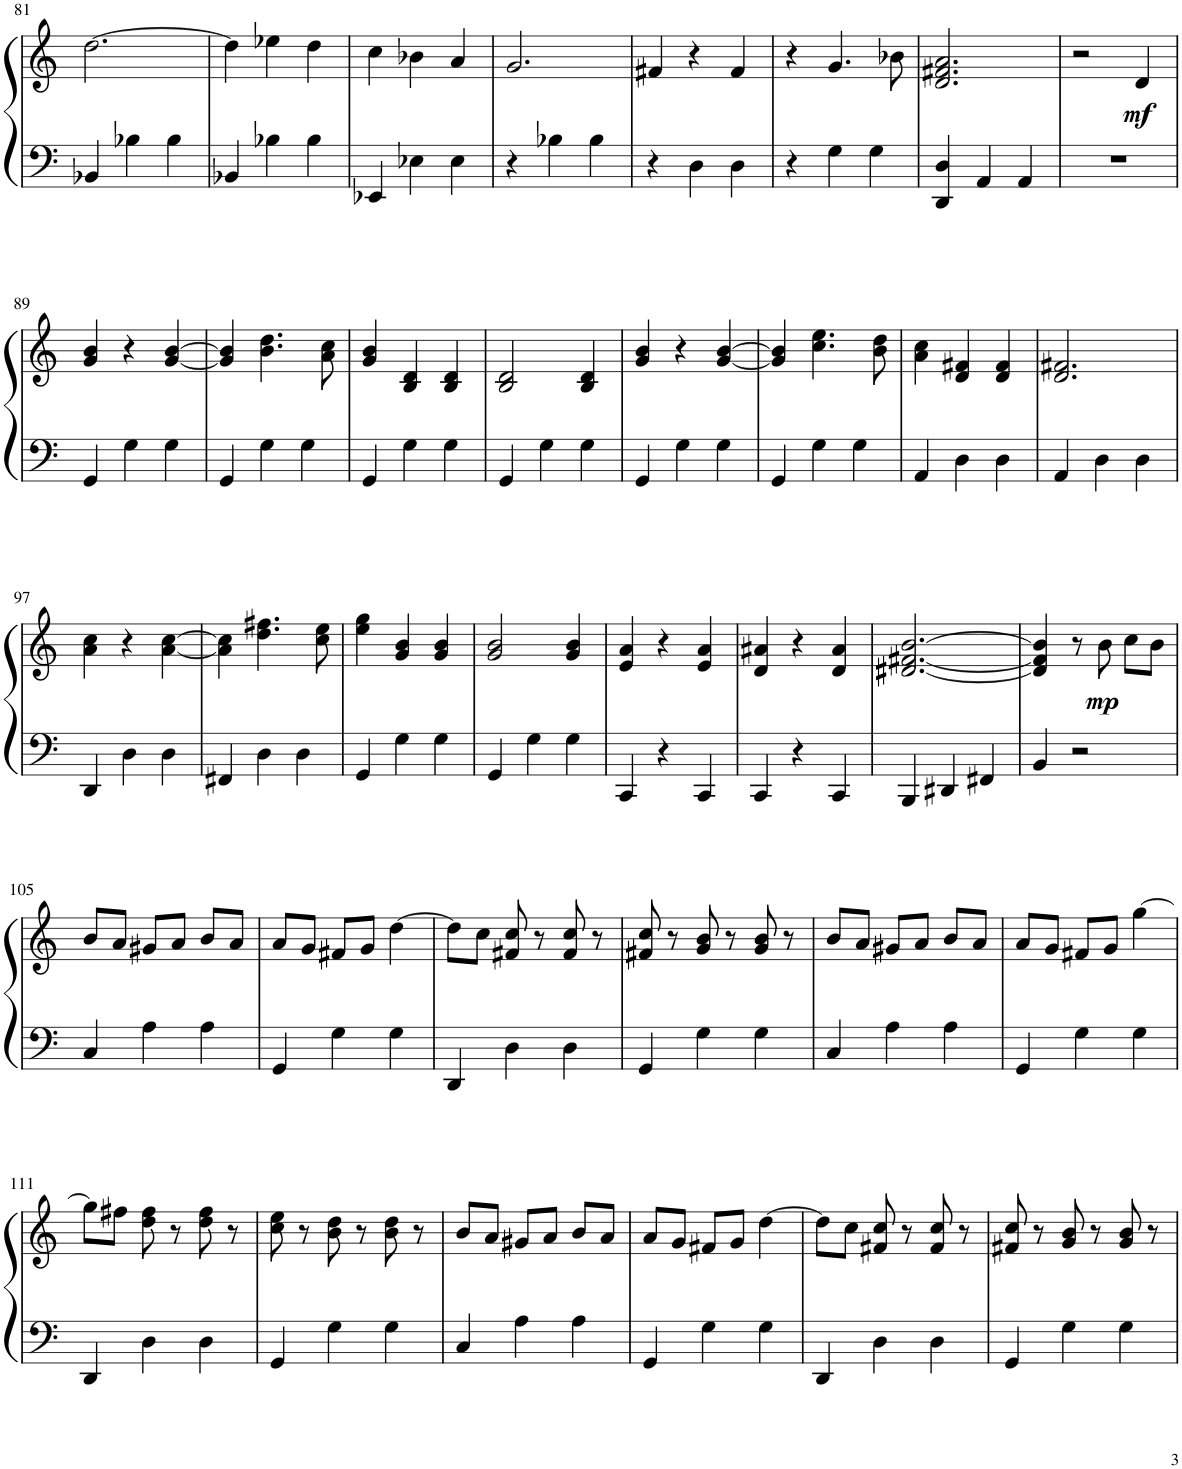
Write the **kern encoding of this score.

**kern	**kern	**dynam
*part1	*part1	*part1
*staff2	*staff1	*staff1/2
*I"Piano	*	*
*I'Pno.	*	*
!!LO:PB:g=z
*clefF4	*clefG2	*
*k[]	*k[]	*
*M3/4	*M3/4	*
=81	=81	=81
4BB-X/	[2.dd\	.
4B-X\	.	.
4B-\	.	.
=82	=82	=82
4BB-X/	4dd\]	.
4B-X\	4ee-X\	.
4B-\	4dd\	.
=83	=83	=83
4EE-X/	4cc\	.
4E-X\	4b-X\	.
4E-\	4a/	.
=84	=84	=84
4r	2.g/	.
4B-X\	.	.
4B-\	.	.
=85	=85	=85
4r	4f#X/	.
4D\	4r	.
4D\	4f#/	.
=86	=86	=86
4r	4r	.
4G\	4.g/	.
4G\	.	.
.	8b-X\	.
=87	=87	=87
4DD/ 4D/	2.d/ 2.f#X/ 2.a/	.
4AA/	.	.
4AA/	.	.
=88	=88	=88
2.r	2r	.
!	!	!LO:DY:b
.	4d/	mf
!!LO:LB:g=z
=89	=89	=89
4GG/	4g/ 4b/	.
4G\	4r	.
4G\	[4g/ [4b/	.
=90	=90	=90
4GG/	4g/] 4b/]	.
4G\	4.b\ 4.dd\	.
4G\	.	.
.	8a\ 8cc\	.
=91	=91	=91
4GG/	4g/ 4b/	.
4G\	4B/ 4d/	.
4G\	4B/ 4d/	.
=92	=92	=92
4GG/	2B/ 2d/	.
4G\	.	.
4G\	4B/ 4d/	.
=93	=93	=93
4GG/	4g/ 4b/	.
4G\	4r	.
4G\	[4g/ [4b/	.
=94	=94	=94
4GG/	4g/] 4b/]	.
4G\	4.cc\ 4.ee\	.
4G\	.	.
.	8b\ 8dd\	.
=95	=95	=95
4AA/	4a\ 4cc\	.
4D\	4d/ 4f#X/	.
4D\	4d/ 4f#/	.
=96	=96	=96
4AA/	2.d/ 2.f#X/	.
4D\	.	.
4D\	.	.
!!LO:LB:g=z
=97	=97	=97
4DD/	4a\ 4cc\	.
4D\	4r	.
4D\	[4a\ [4cc\	.
=98	=98	=98
4FF#X/	4a\] 4cc\]	.
4D\	4.dd\ 4.ff#X\	.
4D\	.	.
.	8cc\ 8ee\	.
=99	=99	=99
4GG/	4ee\ 4gg\	.
4G\	4g/ 4b/	.
4G\	4g/ 4b/	.
=100	=100	=100
4GG/	2g/ 2b/	.
4G\	.	.
4G\	4g/ 4b/	.
=101	=101	=101
4CC/	4e/ 4a/	.
4r	4r	.
4CC/	4e/ 4a/	.
=102	=102	=102
4CC/	4d/ 4a#X/	.
4r	4r	.
4CC/	4d/ 4a#/	.
=103	=103	=103
4BBB/	[2.d#X/ [2.f#X/ [2.b/	.
4DD#X/	.	.
4FF#X/	.	.
=104	=104	=104
4BB/	4d#/] 4f#/] 4b/]	.
2r	8r	.
!	!	!LO:DY:b
.	8b\	mp
.	8cc\L	.
.	8b\J	.
!!LO:LB:g=z
=105	=105	=105
4C/	8b/L	.
.	8a/J	.
4A\	8g#X/L	.
.	8a/J	.
4A\	8b/L	.
.	8a/J	.
=106	=106	=106
4GG/	8a/L	.
.	8g/J	.
4G\	8f#X/L	.
.	8g/J	.
4G\	[4dd\	.
=107	=107	=107
4DD/	8dd\L]	.
.	8cc\J	.
4D\	8f#X/ 8cc/	.
.	8r	.
4D\	8f#/ 8cc/	.
.	8r	.
=108	=108	=108
4GG/	8f#X/ 8cc/	.
.	8r	.
4G\	8g/ 8b/	.
.	8r	.
4G\	8g/ 8b/	.
.	8r	.
=109	=109	=109
4C/	8b/L	.
.	8a/J	.
4A\	8g#X/L	.
.	8a/J	.
4A\	8b/L	.
.	8a/J	.
=110	=110	=110
4GG/	8a/L	.
.	8g/J	.
4G\	8f#X/L	.
.	8g/J	.
4G\	[4gg\	.
!!LO:LB:g=z
=111	=111	=111
4DD/	8gg\L]	.
.	8ff#X\J	.
4D\	8dd\ 8ff#\	.
.	8r	.
4D\	8dd\ 8ff#\	.
.	8r	.
=112	=112	=112
4GG/	8cc\ 8ee\	.
.	8r	.
4G\	8b\ 8dd\	.
.	8r	.
4G\	8b\ 8dd\	.
.	8r	.
=113	=113	=113
4C/	8b/L	.
.	8a/J	.
4A\	8g#X/L	.
.	8a/J	.
4A\	8b/L	.
.	8a/J	.
=114	=114	=114
4GG/	8a/L	.
.	8g/J	.
4G\	8f#X/L	.
.	8g/J	.
4G\	[4dd\	.
=115	=115	=115
4DD/	8dd\L]	.
.	8cc\J	.
4D\	8f#X/ 8cc/	.
.	8r	.
4D\	8f#/ 8cc/	.
.	8r	.
=116	=116	=116
4GG/	8f#X/ 8cc/	.
.	8r	.
4G\	8g/ 8b/	.
.	8r	.
4G\	8g/ 8b/	.
.	8r	.
=	=	=
*-	*-	*-
